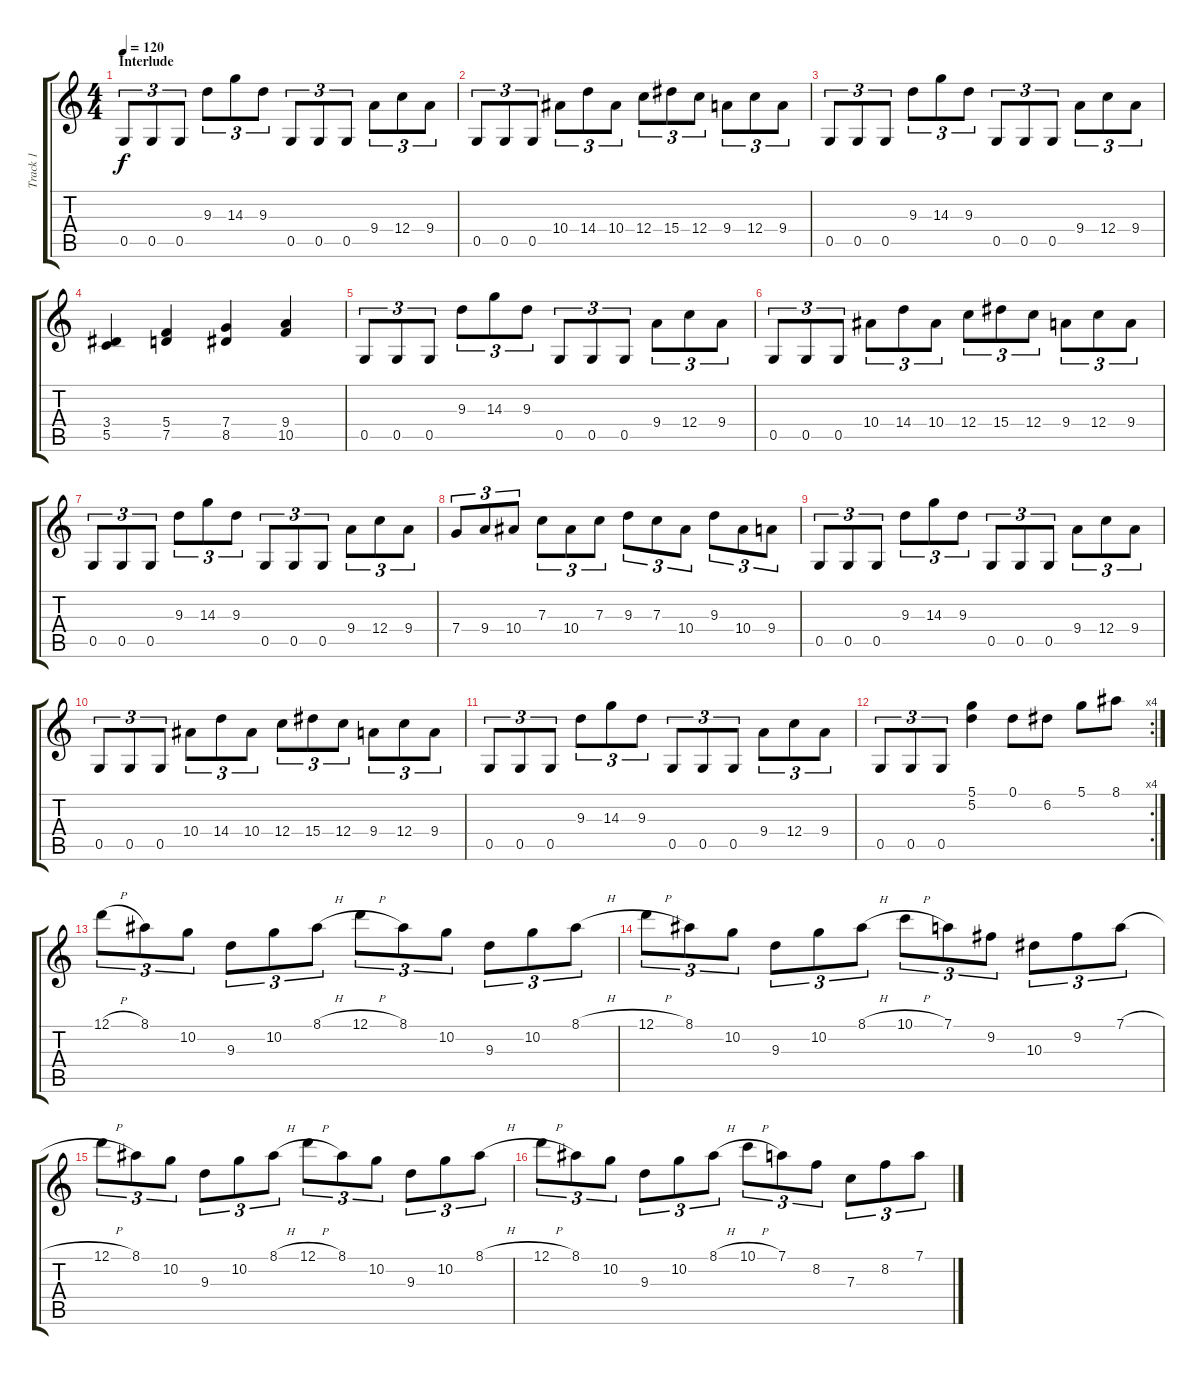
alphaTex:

\track ("Track 1" "Track 1") {instrument distortionguitar}
\staff {score tabs}
\tuning (D4 A3 F3 C3 G2 D2) {hide}
\ts (4 4)
\section ("" "Interlude")
\tempo 120
\clef g2
\ks c
0.5.8{tu (3 2) dy f} 0.5.8{tu (3 2)} 0.5.8{tu (3 2)} 9.3.8{tu (3 2)} 14.3.8{tu (3 2)} 9.3.8{tu (3 2)} 0.5.8{tu (3 2)} 0.5.8{tu (3 2)} 0.5.8{tu (3 2)} 9.4.8{tu (3 2)} 12.4.8{tu (3 2)} 9.4.8{tu (3 2)} |
0.5.8{tu (3 2)} 0.5.8{tu (3 2)} 0.5.8{tu (3 2)} 10.4.8{tu (3 2)} 14.4.8{tu (3 2)} 10.4.8{tu (3 2)} 12.4.8{tu (3 2)} 15.4.8{tu (3 2)} 12.4.8{tu (3 2)} 9.4.8{tu (3 2)} 12.4.8{tu (3 2)} 9.4.8{tu (3 2)} |
0.5.8{tu (3 2)} 0.5.8{tu (3 2)} 0.5.8{tu (3 2)} 9.3.8{tu (3 2)} 14.3.8{tu (3 2)} 9.3.8{tu (3 2)} 0.5.8{tu (3 2)} 0.5.8{tu (3 2)} 0.5.8{tu (3 2)} 9.4.8{tu (3 2)} 12.4.8{tu (3 2)} 9.4.8{tu (3 2)} |
(3.4 5.5).4 (5.4 7.5).4 (7.4 8.5).4 (9.4 10.5).4 |
0.5.8{tu (3 2)} 0.5.8{tu (3 2)} 0.5.8{tu (3 2)} 9.3.8{tu (3 2)} 14.3.8{tu (3 2)} 9.3.8{tu (3 2)} 0.5.8{tu (3 2)} 0.5.8{tu (3 2)} 0.5.8{tu (3 2)} 9.4.8{tu (3 2)} 12.4.8{tu (3 2)} 9.4.8{tu (3 2)} |
0.5.8{tu (3 2)} 0.5.8{tu (3 2)} 0.5.8{tu (3 2)} 10.4.8{tu (3 2)} 14.4.8{tu (3 2)} 10.4.8{tu (3 2)} 12.4.8{tu (3 2)} 15.4.8{tu (3 2)} 12.4.8{tu (3 2)} 9.4.8{tu (3 2)} 12.4.8{tu (3 2)} 9.4.8{tu (3 2)} |
0.5.8{tu (3 2)} 0.5.8{tu (3 2)} 0.5.8{tu (3 2)} 9.3.8{tu (3 2)} 14.3.8{tu (3 2)} 9.3.8{tu (3 2)} 0.5.8{tu (3 2)} 0.5.8{tu (3 2)} 0.5.8{tu (3 2)} 9.4.8{tu (3 2)} 12.4.8{tu (3 2)} 9.4.8{tu (3 2)} |
7.4.8{tu (3 2)} 9.4.8{tu (3 2)} 10.4.8{tu (3 2)} 7.3.8{tu (3 2)} 10.4.8{tu (3 2)} 7.3.8{tu (3 2)} 9.3.8{tu (3 2)} 7.3.8{tu (3 2)} 10.4.8{tu (3 2)} 9.3.8{tu (3 2)} 10.4.8{tu (3 2)} 9.4.8{tu (3 2)} |
0.5.8{tu (3 2)} 0.5.8{tu (3 2)} 0.5.8{tu (3 2)} 9.3.8{tu (3 2)} 14.3.8{tu (3 2)} 9.3.8{tu (3 2)} 0.5.8{tu (3 2)} 0.5.8{tu (3 2)} 0.5.8{tu (3 2)} 9.4.8{tu (3 2)} 12.4.8{tu (3 2)} 9.4.8{tu (3 2)} |
0.5.8{tu (3 2)} 0.5.8{tu (3 2)} 0.5.8{tu (3 2)} 10.4.8{tu (3 2)} 14.4.8{tu (3 2)} 10.4.8{tu (3 2)} 12.4.8{tu (3 2)} 15.4.8{tu (3 2)} 12.4.8{tu (3 2)} 9.4.8{tu (3 2)} 12.4.8{tu (3 2)} 9.4.8{tu (3 2)} |
0.5.8{tu (3 2)} 0.5.8{tu (3 2)} 0.5.8{tu (3 2)} 9.3.8{tu (3 2)} 14.3.8{tu (3 2)} 9.3.8{tu (3 2)} 0.5.8{tu (3 2)} 0.5.8{tu (3 2)} 0.5.8{tu (3 2)} 9.4.8{tu (3 2)} 12.4.8{tu (3 2)} 9.4.8{tu (3 2)} |
\rc 4
0.5.8{tu (3 2)} 0.5.8{tu (3 2)} 0.5.8{tu (3 2)} (5.1 5.2).4 0.1.8 6.2.8 5.1.8 8.1.8 |
12.1{h}.8{tu (3 2)} 8.1.8{tu (3 2)} 10.2.8{tu (3 2)} 9.3.8{tu (3 2)} 10.2.8{tu (3 2)} 8.1{h}.8{tu (3 2)} 12.1{h}.8{tu (3 2)} 8.1.8{tu (3 2)} 10.2.8{tu (3 2)} 9.3.8{tu (3 2)} 10.2.8{tu (3 2)} 8.1{h}.8{tu (3 2)} |
12.1{h}.8{tu (3 2)} 8.1.8{tu (3 2)} 10.2.8{tu (3 2)} 9.3.8{tu (3 2)} 10.2.8{tu (3 2)} 8.1{h}.8{tu (3 2)} 10.1{h}.8{tu (3 2)} 7.1.8{tu (3 2)} 9.2.8{tu (3 2)} 10.3.8{tu (3 2)} 9.2.8{tu (3 2)} 7.1{h}.8{tu (3 2)} |
12.1{h}.8{tu (3 2)} 8.1.8{tu (3 2)} 10.2.8{tu (3 2)} 9.3.8{tu (3 2)} 10.2.8{tu (3 2)} 8.1{h}.8{tu (3 2)} 12.1{h}.8{tu (3 2)} 8.1.8{tu (3 2)} 10.2.8{tu (3 2)} 9.3.8{tu (3 2)} 10.2.8{tu (3 2)} 8.1{h}.8{tu (3 2)} |
12.1{h}.8{tu (3 2)} 8.1.8{tu (3 2)} 10.2.8{tu (3 2)} 9.3.8{tu (3 2)} 10.2.8{tu (3 2)} 8.1{h}.8{tu (3 2)} 10.1{h}.8{tu (3 2)} 7.1.8{tu (3 2)} 8.2.8{tu (3 2)} 7.3.8{tu (3 2)} 8.2.8{tu (3 2)} 7.1{h}.8{tu (3 2)}
